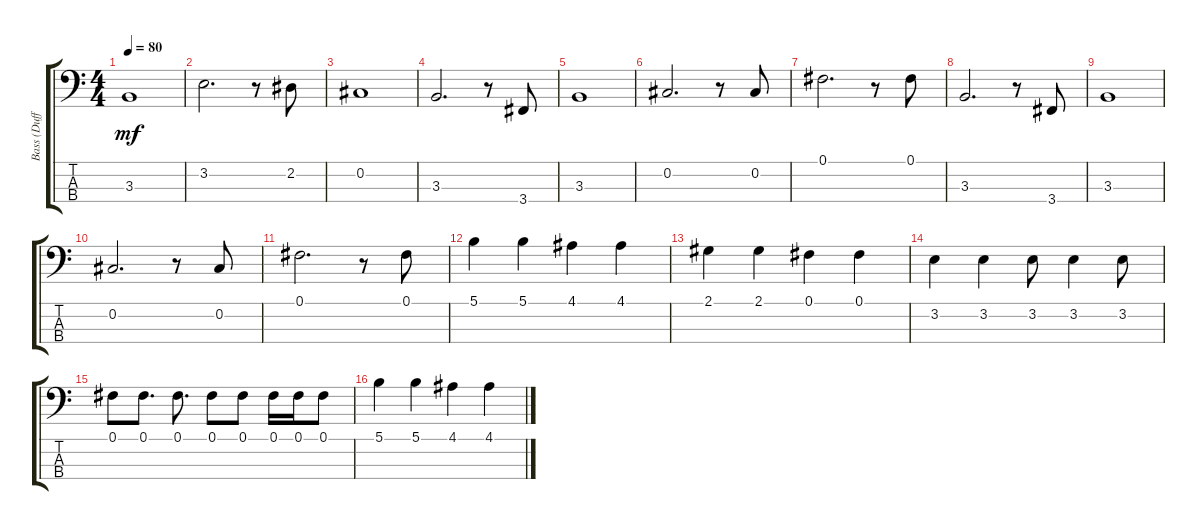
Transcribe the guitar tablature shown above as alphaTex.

\track ("Bass (Duff)" "Bass (Duff") {instrument electricbasspick}
\staff {score tabs}
\tuning (Gb2 Db2 Ab1 Eb1) {hide}
\ts (4 4)
\tempo 80
\clef f4
\ks c
3.3.1{dy mf} |
3.2.2{d} r.8 2.2.8 |
0.2.1 |
3.3.2{d} r.8 3.4.8 |
3.3.1 |
0.2.2{d} r.8 0.2.8 |
0.1.2{d} r.8 0.1.8 |
3.3.2{d} r.8 3.4.8 |
3.3.1 |
0.2.2{d} r.8 0.2.8 |
0.1.2{d} r.8 0.1.8 |
5.1.4 5.1.4 4.1.4 4.1.4 |
2.1.4 2.1.4 0.1.4 0.1.4 |
3.2.4 3.2.4 3.2.8 3.2.4 3.2.8 |
0.1.8 0.1.8{d} 0.1.8{d} 0.1.8 0.1.8 0.1.16 0.1.16 0.1.8 |
5.1.4 5.1.4 4.1.4 4.1.4
